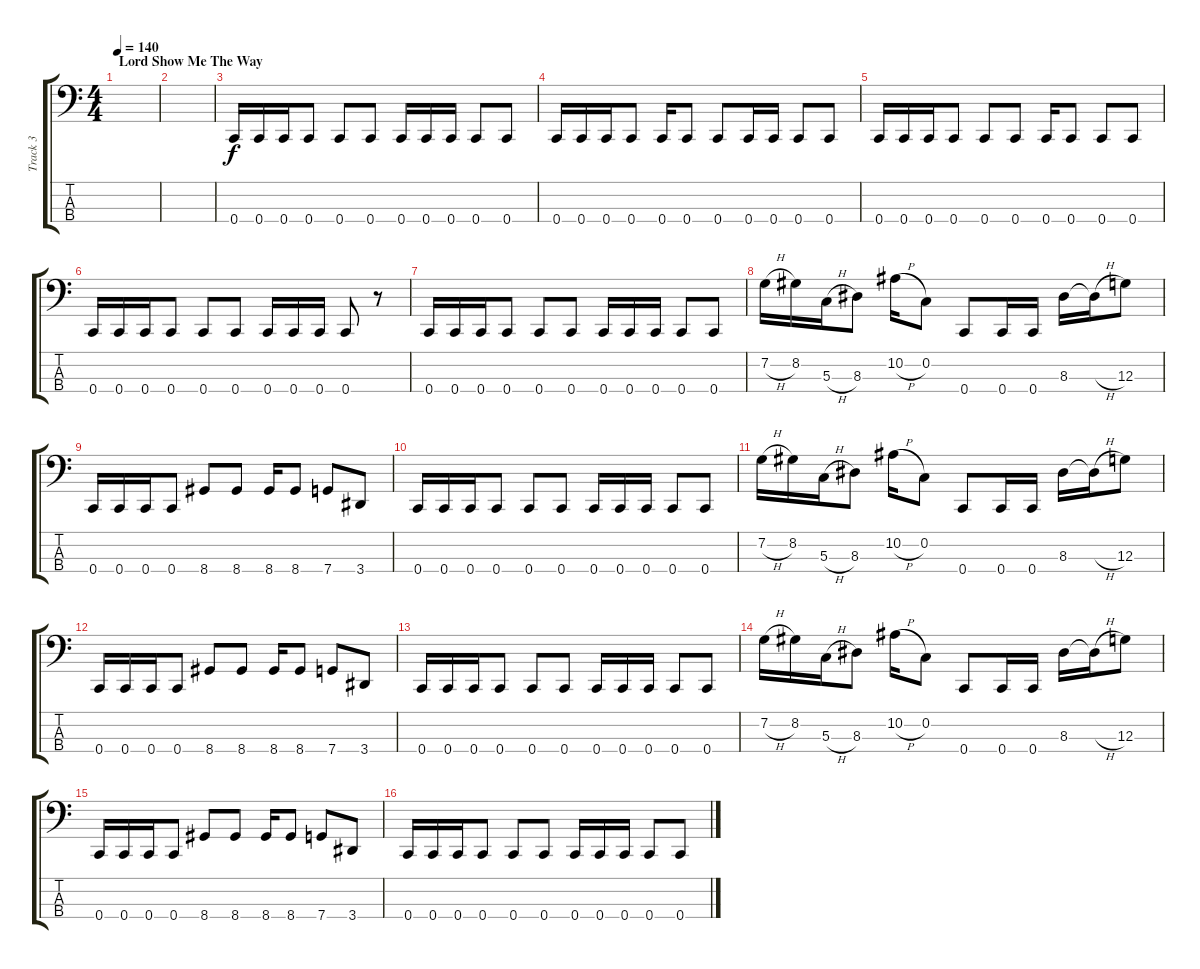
\track ("Track 3" "Track 3") {instrument electricbasspick}
\staff {score tabs}
\tuning (F2 C2 G1 C1) {hide}
\ts (4 4)
\section ("" "Lord Show Me The Way")
\tempo 140
\clef f4
\ks c
|
|
0.4.16 0.4.16 0.4.16 0.4.8 0.4.8 0.4.8 0.4.16 0.4.16 0.4.16 0.4.8 0.4.8 |
0.4.16 0.4.16 0.4.16 0.4.8 0.4.16 0.4.8 0.4.8 0.4.16 0.4.16 0.4.8 0.4.8 |
0.4.16 0.4.16 0.4.16 0.4.8 0.4.8 0.4.8 0.4.16 0.4.8 0.4.8 0.4.8 |
0.4.16 0.4.16 0.4.16 0.4.8 0.4.8 0.4.8 0.4.16 0.4.16 0.4.16 0.4.8 r.8 |
0.4.16 0.4.16 0.4.16 0.4.8 0.4.8 0.4.8 0.4.16 0.4.16 0.4.16 0.4.8 0.4.8 |
7.2{h}.16 8.2.16 5.3{h}.16 8.3.8 10.2{h}.16 0.2.8 0.4.8 0.4.16 0.4.16 8.3.16 8.3{h t}.16 12.3.8 |
0.4.16 0.4.16 0.4.16 0.4.8 8.4.8 8.4.8 8.4.16 8.4.8 7.4.8 3.4.8 |
0.4.16 0.4.16 0.4.16 0.4.8 0.4.8 0.4.8 0.4.16 0.4.16 0.4.16 0.4.8 0.4.8 |
7.2{h}.16 8.2.16 5.3{h}.16 8.3.8 10.2{h}.16 0.2.8 0.4.8 0.4.16 0.4.16 8.3.16 8.3{h t}.16 12.3.8 |
0.4.16 0.4.16 0.4.16 0.4.8 8.4.8 8.4.8 8.4.16 8.4.8 7.4.8 3.4.8 |
0.4.16 0.4.16 0.4.16 0.4.8 0.4.8 0.4.8 0.4.16 0.4.16 0.4.16 0.4.8 0.4.8 |
7.2{h}.16 8.2.16 5.3{h}.16 8.3.8 10.2{h}.16 0.2.8 0.4.8 0.4.16 0.4.16 8.3.16 8.3{h t}.16 12.3.8 |
0.4.16 0.4.16 0.4.16 0.4.8 8.4.8 8.4.8 8.4.16 8.4.8 7.4.8 3.4.8 |
0.4.16 0.4.16 0.4.16 0.4.8 0.4.8 0.4.8 0.4.16 0.4.16 0.4.16 0.4.8 0.4.8
